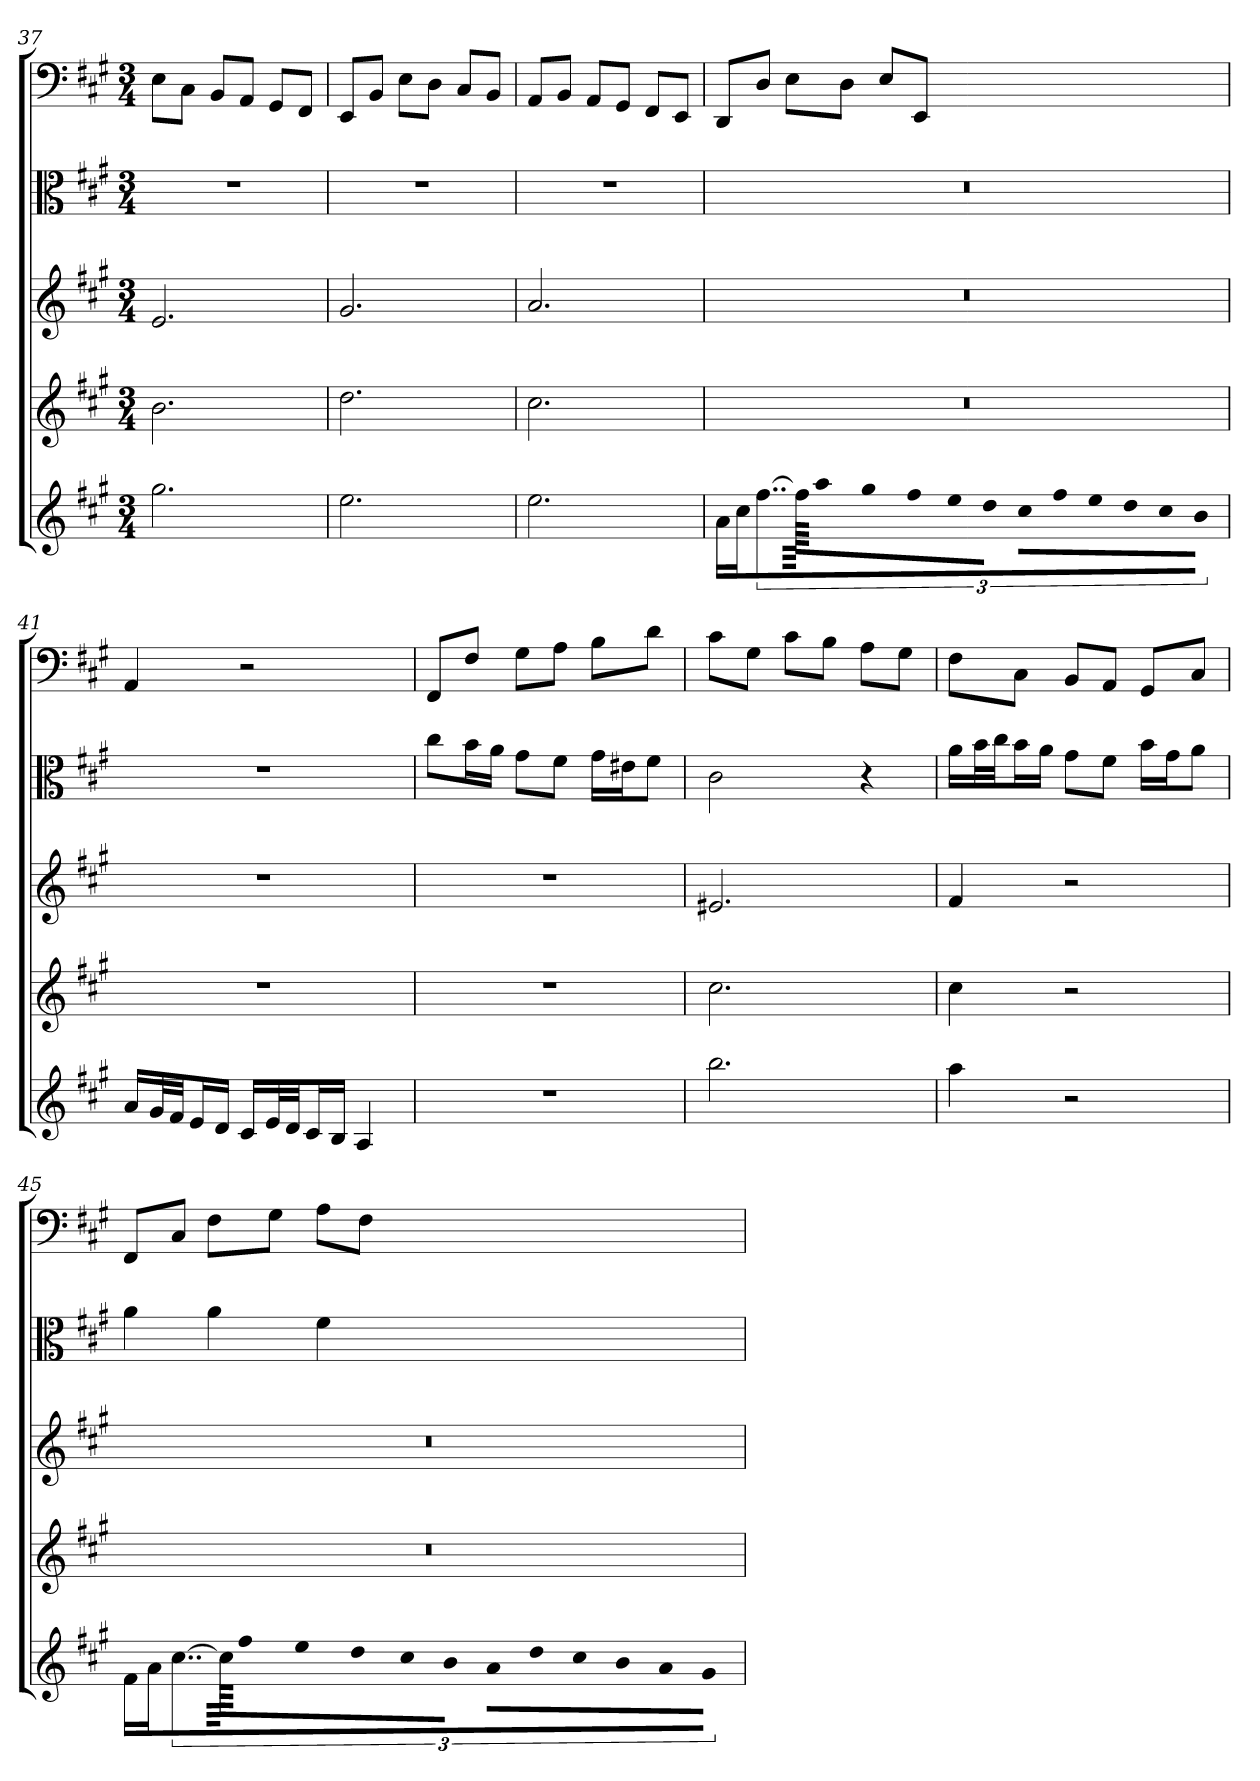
**kern	**kern	**kern	**kern	**kern
*part5	*part4	*part3	*part2	*part1
*staff5	*staff4	*staff3	*staff2	*staff1
*	*	*	*clefC3	*clefF4
*k[f#c#g#]	*k[f#c#g#]	*k[f#c#g#]	*k[f#c#g#]	*k[f#c#g#]
*A:	*A:	*A:	*A:	*A:
*M3/4	*M3/4	*M3/4	*M3/4	*M3/4
=37	=37	=37	=37	=37
2.gg#	2.b	2.e	2.r	8E\L
.	.	.	.	8C#\J
.	.	.	.	8BB/L
.	.	.	.	8AA/J
.	.	.	.	8GG#/L
.	.	.	.	8FF#/J
=38	=38	=38	=38	=38
2.ee	2.dd	2.g#	2.r	8EE/L
.	.	.	.	8BB/J
.	.	.	.	8E\L
.	.	.	.	8D\J
.	.	.	.	8C#/L
.	.	.	.	8BB/J
=39	=39	=39	=39	=39
2.ee	2.cc#	2.a	2.r	8AA/L
.	.	.	.	8BB/J
.	.	.	.	8AA/L
.	.	.	.	8GG#/J
.	.	.	.	8FF#/L
.	.	.	.	8EE/J
=40	=40	=40	=40	=40
16aLL	2.r	2.r	2.r	8DD/L
16cc#J	.	.	.	.
[12..ff#J	.	.	.	8D/J
.	.	.	.	8E\L
96ff#KLLL]	.	.	.	.
32aa	.	.	.	.
32gg#	.	.	.	.
32ff#JJ	.	.	.	.
16eeL	.	.	.	8D\J
16ddJJ	.	.	.	.
32cc#LLL	.	.	.	8E/L
32ff#	.	.	.	.
32ee	.	.	.	.
32ddJJ	.	.	.	.
16cc#L	.	.	.	8EE/J
16bJJ	.	.	.	.
=41	=41	=41	=41	=41
16aLL	2.r	2.r	2.r	4AA
32g#L	.	.	.	.
32f#JJ	.	.	.	.
16eL	.	.	.	.
16dJJ	.	.	.	.
16c#LL	.	.	.	2r
32eL	.	.	.	.
32dJJ	.	.	.	.
16c#L	.	.	.	.
16BJJ	.	.	.	.
4A	.	.	.	.
=42	=42	=42	=42	=42
2.r	2.r	2.r	8cc#\L	8FF#/L
.	.	.	16b\L	8F#/J
.	.	.	16a\JJ	.
.	.	.	8g#\L	8G#\L
.	.	.	8f#\J	8A\J
.	.	.	16g#\LL	8B\L
.	.	.	16e#X\J	.
.	.	.	8f#\J	8d\J
=43	=43	=43	=43	=43
2.bb	2.cc#	2.e#X	2c#	8c#\L
.	.	.	.	8G#\J
.	.	.	.	8c#\L
.	.	.	.	8B\J
.	.	.	4r	8A\L
.	.	.	.	8G#\J
=44	=44	=44	=44	=44
4aa	4cc#	4f#	16a\LL	8F#\L
.	.	.	32b\L	.
.	.	.	32cc#\JJ	.
.	.	.	16b\L	8C#\J
.	.	.	16a\JJ	.
2r	2r	2r	8g#\L	8BB/L
.	.	.	8f#\J	8AA/J
.	.	.	16b\LL	8GG#/L
.	.	.	16g#\J	.
.	.	.	8a\J	8C#/J
=45	=45	=45	=45	=45
16f#LL	2.r	2.r	4a	8FF#/L
16aJ	.	.	.	.
[12..cc#J	.	.	.	8C#/J
.	.	.	4a	8F#\L
96cc#KLLL]	.	.	.	.
32ff#	.	.	.	.
32ee	.	.	.	.
32ddJJ	.	.	.	.
16cc#L	.	.	.	8G#\J
16bJJ	.	.	.	.
32aLLL	.	.	4f#	8A\L
32dd	.	.	.	.
32cc#	.	.	.	.
32bJJ	.	.	.	.
16aL	.	.	.	8F#\J
16g#JJ	.	.	.	.
=	=	=	=	=
*-	*-	*-	*-	*-
